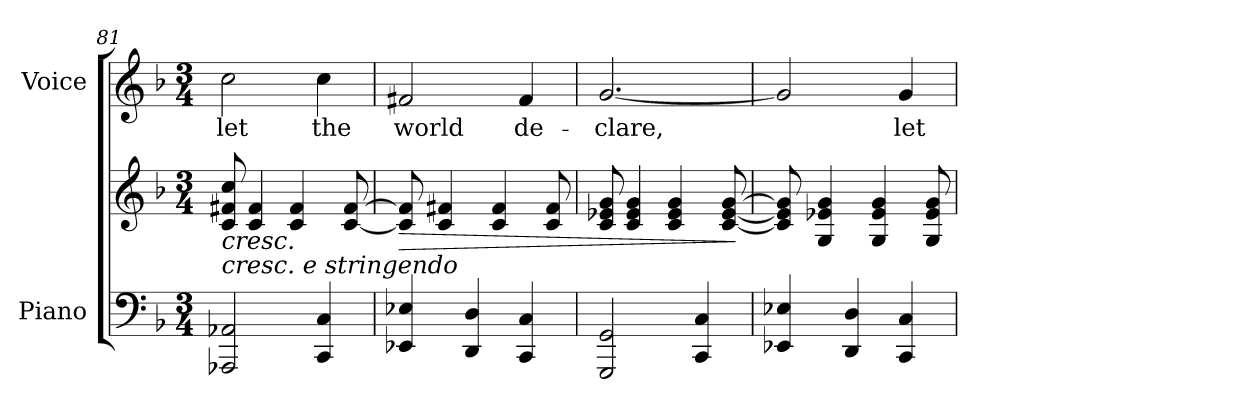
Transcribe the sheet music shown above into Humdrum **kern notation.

**kern	**kern	**dynam	**kern	**text
*part2	*part2	*part2	*part1	*part1
*staff3	*staff2	*staff2/3	*staff1	*staff1
*I"Piano	*	*	*I"Voice	*
*I'Pno	*	*	*	*
*clefF4	*clefG2	*	*clefG2	*
*k[b-]	*k[b-]	*	*k[b-]	*
*M3/4	*M3/4	*	*M3/4	*
=81	=81	=81	=81	=81
!	!LO:TX:b:i:t=cresc. e stringendo	!	!	!
!	!	!LO:HP:b	!	!
2AAA-X/ 2AA-X/	8c/ 8f#X/ 8cc/	<	2cc\	let
.	4c/ 4f#/	.	.	.
.	4c/ 4f#/	.	.	.
4CC/ 4C/	.	.	4cc\	the
.	[8c/ [8f#/	.	.	.
=82	=82	=82	=82	=82
!	!	!LO:HP:b	!	!
4EE-X/ 4E-X/	8c/] 8f#/]	>	2f#X/	world
.	4c/ 4f#X/	.	.	.
4DD/ 4D/	.	.	.	.
.	4c/ 4f#/	.	.	.
4CC/ 4C/	.	.	4f#/	de-
.	8c/ 8f#/	.	.	.
.	.	[	.	.
=83	=83	=83	=83	=83
2GGG/ 2GG/	8c/ 8e-X/ 8g/	.	[2.g/	-clare,
.	4c/ 4e-/ 4g/	.	.	.
.	4c/ 4e-/ 4g/	.	.	.
4CC/ 4C/	.	.	.	.
.	[8c/ [8e-/ [8g/	.	.	.
.	.	]	.	.
=84	=84	=84	=84	=84
4EE-X/ 4E-X/	8c/] 8e-/] 8g/]	.	2g/]	.
.	4G/ 4e-X/ 4g/	.	.	.
4DD/ 4D/	.	.	.	.
.	4G/ 4e-/ 4g/	.	.	.
4CC/ 4C/	.	.	4g/	let
.	8G/ 8e-/ 8g/	.	.	.
=	=	=	=	=
*-	*-	*-	*-	*-
